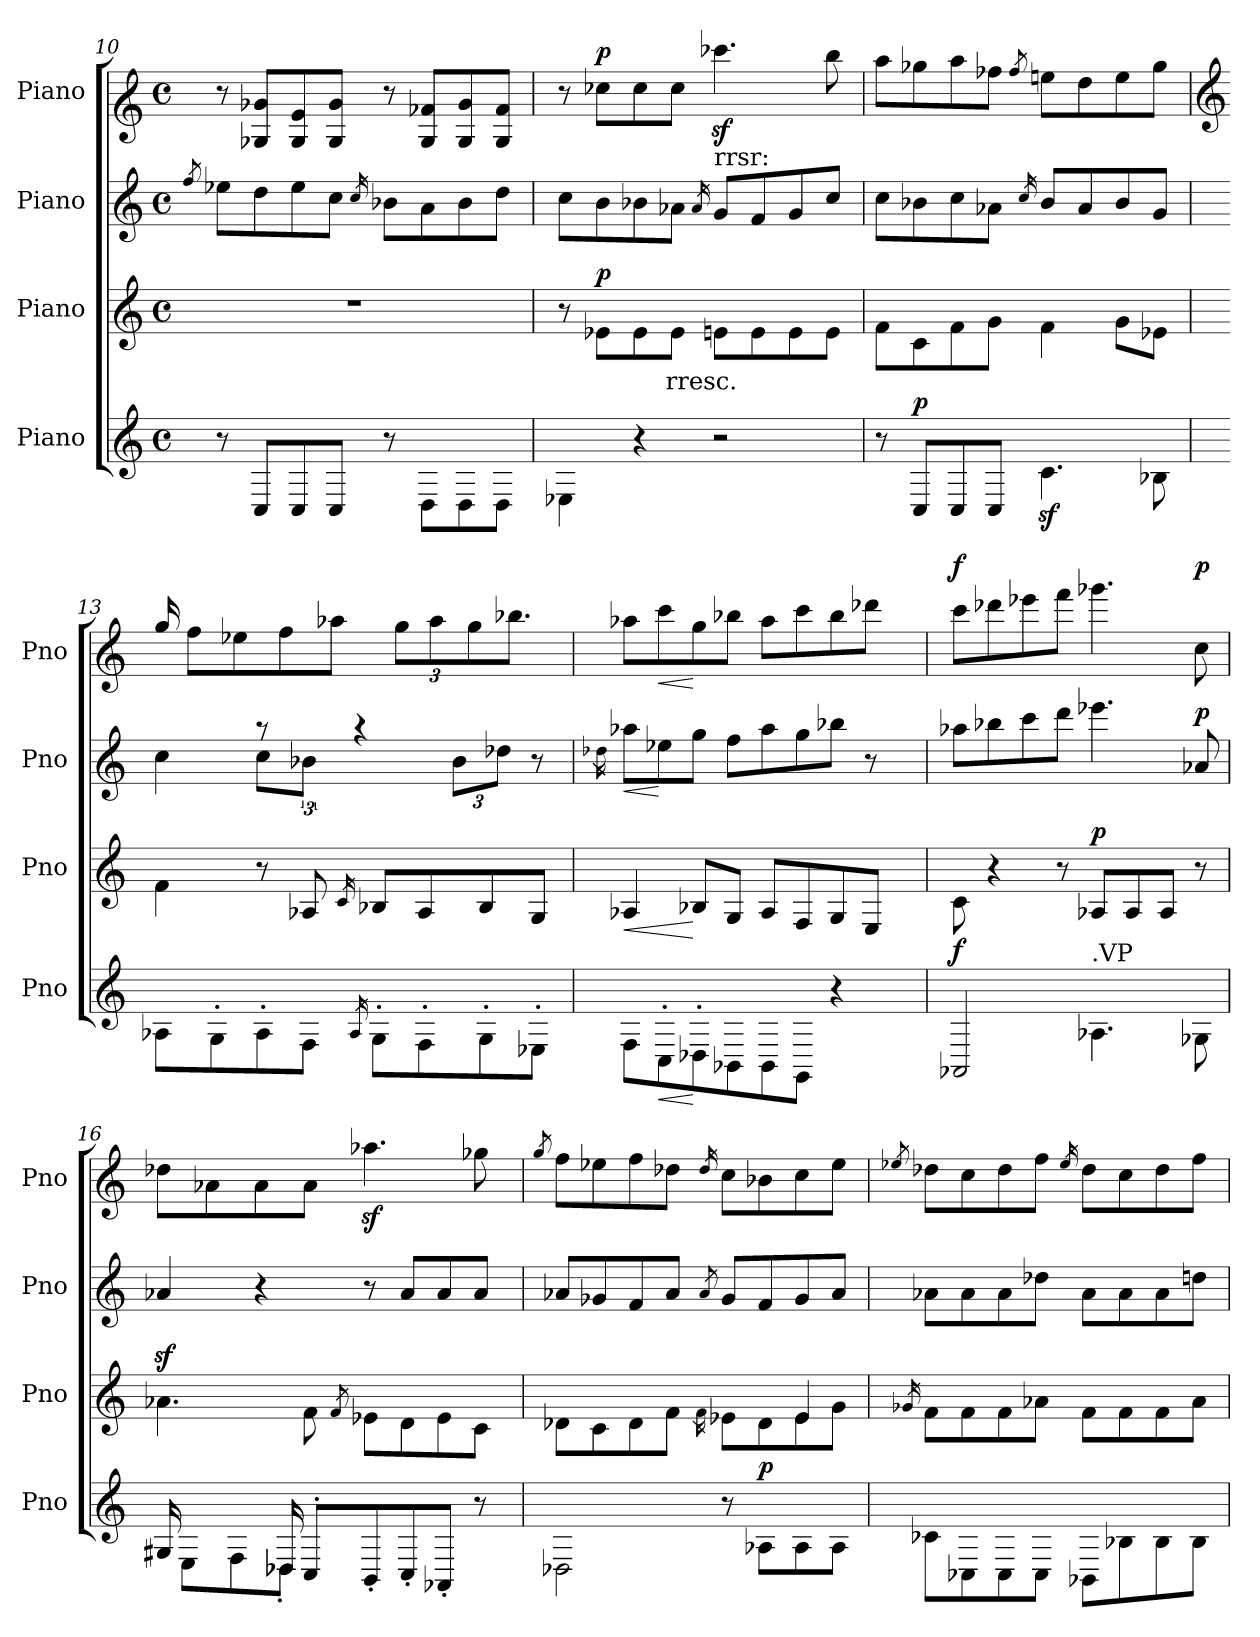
**kern	**dynam	**kern	**text	**dynam	**kern	**dynam	**kern	**dynam
*part4	*part4	*part3	*part3	*part3	*part2	*part2	*part1	*part1
*staff4	*staff4	*staff3	*staff3	*staff3	*staff2	*staff2	*staff1	*staff1
*I"Piano	*	*I"Piano	*	*	*I"Piano	*	*I"Piano	*
*I'Pno	*	*I'Pno	*	*	*I'Pno	*	*I'Pno	*
*clefG2	*	*clefG2	*	*	*clefG2	*	*clefG1	*
*k[]	*	*k[]	*	*	*k[]	*	*k[]	*
*M4/4	*	*M4/4	*	*	*M4/4	*	*M4/4	*
*met(c)	*	*met(c)	*	*	*met(c)	*	*met(c)	*
=10	=10	=10	=10	=10	=10	=10	=10	=10
.	.	.	.	.	8qff/	.	.	.
8r	.	1r	.	.	8ee-X\L	.	8r	.
8C/L	.	.	.	.	8dd\	.	8B-X/ 8b-X/L	.
8C/	.	.	.	.	8ee-\	.	8B-/ 8g/	.
8C/J	.	.	.	.	8cc\J	.	8B-/ 8b-/J	.
.	.	.	.	.	16qcc/	.	.	.
8r	.	.	.	.	8b-X\L	.	8r	.
8D\L	.	.	.	.	8a\	.	8B-/ 8a-X/L	.
8D\	.	.	.	.	8b-\	.	8B-/ 8b-/	.
8D\J	.	.	.	.	8dd\J	.	8B-/ 8a-/J	.
!!LO:PB:g=z
=11	=11	=11	=11	=11	=11	=11	=11	=11
4E-X\	.	8r	.	.	8cc\L	.	8r	.
!	!	!	!	!LO:DY:a	!	!	!	!LO:DY:a
.	.	8e-X\L	.	p	8b\	.	8ee-X\L	p
4r	.	8e-\	.	.	8b-X\	.	8ee-\	.
!	!	!	!LO:LY:b	!	!	!	!	!
.	.	8e-\J	rresc.	.	8a-X\J	.	8ee-\J	.
.	.	.	.	.	16qa-/	.	.	.
!	!	!	!	!	!LO:TX:a:t=rrsr&colon;	!	!	!
2r	.	8en\L	.	.	8g/L	.	4.eee-Xz>\	.
.	.	8e\	.	.	8f/	.	.	.
.	.	8e\	.	.	8g/	.	.	.
.	.	8e\J	.	.	8cc/J	.	8ddd\	.
=12	=12	=12	=12	=12	=12	=12	=12	=12
*	*	*^	*	*	*	*	*	*
8r	.	8f\L	2ryy	.	.	8cc\L	.	8ccc\L	.
!	!LO:DY:a	!	!	!	!	!	!	!	!
8C/L	p	8c\	.	.	.	8b-X\	.	8bb-X\	.
8C/	.	8f\	.	.	.	8cc\	.	8ccc\	.
8C/J	.	8g\J	.	.	.	8a-X\J	.	8aa-X\J	.
.	.	.	.	.	.	16qcc/	.	8qaa-/	.
4.cz>\	.	4ryy	4f\	.	.	8b-/L	.	8ggn\L	.
.	.	.	.	.	.	8a-/	.	8ff\	.
.	.	8g\L	4ryy	.	.	8b-/	.	8gg\	.
8B-X\	.	8e-X\J	.	.	.	8g/J	.	8bb-\J	.
*	*	*v	*v	*	*	*	*	*	*
=13	=13	=13	=13	=13	=13	=13	=13	=13
*	*	*	*	*	*	*	*clefG2	*
*	*	*	*	*	*^	*	*	*
8A-X\L	.	4f\	.	.	4ryy	4cc\	.	16gg/	.
.	.	.	.	.	.	.	.	8ff\L	.
8G'\	.	.	.	.	.	.	.	.	.
.	.	.	.	.	.	.	.	8ee-X\	.
8A-'\	.	8r	.	.	8r	8cc\L	.	.	.
.	.	.	.	.	.	.	.	8ff\	.
8F\J	.	8A-X/	.	.	16.ryy	12b-X\J	.	.	.
.	.	.	.	.	.	.	.	8aa-X\J	.
.	.	.	.	.	.	4ryy	.	.	.
.	.	.	.	.	4r	.	.	.	.
16qA-/	.	16qc/	.	.	.	.	.	.	.
8G'\L	.	8B-X/L	.	.	.	.	.	.	.
*	*	*	*	*	*	*	*	*Xbrackettup	*
.	.	.	.	.	.	.	.	12gg\L	.
8F'\	.	8A-/	.	.	.	.	.	.	.
.	.	.	.	.	.	.	.	12aa-\	.
.	.	.	.	.	.	12b-\L	.	.	.
.	.	.	.	.	24%7ryy	.	.	.	.
.	.	.	.	.	.	.	.	12gg\	.
8G'\	.	8B-/	.	.	.	.	.	.	.
.	.	.	.	.	.	12dd-X\J	.	.	.
.	.	.	.	.	.	.	.	8.bb-X\J	.
8E-X'\J	.	8G/J	.	.	.	8r	.	.	.
96ryy	.	96ryy	.	.	.	96ryy	.	96ryy	.
=14	=14	=14	=14	=14	=14	=14	=14	=14	=14
.	.	.	.	.	.	16qdd-X\	.	.	.
!	!	!	!	!LO:HP:b	!	!	!LO:HP:b	!	!
8F\L	.	4A-X/	.	<	1ryy	8aa-X\L	<	8aa-X\L	.
!	!LO:HP:b	!	!	!	!	!	!	!	!LO:HP:b
8C'\	<	.	.	.	.	8ee-X\	[	8ccc\	<
8D-X'\	[	8B-X/L	.	[	.	8gg\J	.	8gg\	[
8BB-X\	.	8G/J	.	.	.	8ff\L	.	8bb-X\J	.
8BB-\	.	8A-/L	.	.	.	8aa-\	.	8aa-\L	.
8GG\J	.	8F/	.	.	.	8gg\	.	8ccc\	.
4r	.	8G/	.	.	.	8bb-X\J	.	8bb-\	.
.	.	8E/J	.	.	.	8r	.	8ddd-X\J	.
12ryy	.	12ryy	.	.	12ryy	12ryy	.	12ryy	.
=15	=15	=15	=15	=15	=15	=15	=15	=15	=15
!	!LO:DY:a	!	!	!	!	!	!	!	!LO:DY:a
*	*	*	*	*	*v	*v	*	*	*
2AA-X/	f	8c\	.	.	8aa-X\L	.	8ccc\L	f
.	.	4r	.	.	8bb-X\	.	8ddd-X\	.
.	.	.	.	.	8ccc\	.	8eee-X\	.
.	.	8r	.	.	8ddd\J	.	8fff\J	.
!LO:TX:a:t=.VP	!	!	!	!	!	!	!	!
!	!	!	!	!LO:DY:a	!	!	!	!
4.A-X\	.	8A-X/L	.	p	4.eee-X\	.	4.ggg-X\	.
.	.	8A-/	.	.	.	.	.	.
.	.	8A-/J	.	.	.	.	.	.
!	!	!	!	!	!	!LO:DY:a	!	!LO:DY:a
8G-X\	.	8r	.	.	8a-X/	p	8cc\	p
!!LO:LB:g=z
=16	=16	=16	=16	=16	=16	=16	=16	=16
*^	*	*	*	*	*	*	*	*
16G#X/	16ryy	.	4.a-Xz>\	.	.	4a-X/	.	8dd-X\L	.
4ryy	8E\L	.	.	.	.	.	.	.	.
.	.	.	.	.	.	.	.	8a-X\	.
.	8F\	.	.	.	.	.	.	.	.
.	.	.	.	.	.	4r	.	8a-\	.
16D-X/	8D-'\J	.	.	.	.	.	.	.	.
8C'/L	.	.	8f\	.	.	.	.	8a-\J	.
.	2ryy	.	.	.	.	.	.	.	.
.	.	.	8qf/	.	.	.	.	.	.
8BB'/	.	.	8e-X\L	.	.	8r	.	4.aa-Xz>\	.
8C'/	.	.	8d\	.	.	8a-/L	.	.	.
8AA-X'/J	.	.	8e-\	.	.	8a-/	.	.	.
8r	.	.	8c\J	.	.	8a-/J	.	8gg-X\	.
.	16ryy	.	.	.	.	.	.	.	.
*v	*v	*	*	*	*	*	*	*	*
=17	=17	=17	=17	=17	=17	=17	=17	=17
.	.	.	.	.	.	.	8qgg/	.
*	*	*^	*	*	*	*	*	*
2D-X\	.	2.ryy	8d-X\L	.	.	8a-X/L	.	8ff\L	.
.	.	.	8c\	.	.	8g-X/	.	8ee-X\	.
.	.	.	8d-\	.	.	8f/	.	8ff\	.
.	.	.	8f\J	.	.	8a-/J	.	8dd-X\J	.
.	.	.	16qf\	.	.	8qa-/	.	16qdd-/	.
8r	.	.	8e-X\L	.	.	8g-/L	.	8cc\L	.
!	!LO:DY:a	!	!	!	!	!	!	!	!
8A-X\L	p	.	8d-\	.	.	8f/	.	8b-X\	.
8A-\	.	4e-/	8e-\	.	.	8g-/	.	8cc\	.
8A-\J	.	.	8g\J	.	.	8a-/J	.	8ee-\J	.
*	*	*v	*v	*	*	*	*	*	*
=18	=18	=18	=18	=18	=18	=18	=18	=18
.	.	16qg-X/	.	.	.	.	8qee-X/	.
8c-X\L	.	8f\L	.	.	8a-X\L	.	8dd-X\L	.
8C-X\	.	8f\	.	.	8a-\	.	8cc\	.
8C-\	.	8f\	.	.	8a-\	.	8dd-\	.
8C-\J	.	8a-X\J	.	.	8dd-X\J	.	8ff\J	.
.	.	.	.	.	.	.	16qee-/	.
8BB-X\L	.	8f\L	.	.	8a-\L	.	8dd-\L	.
8B-X\	.	8f\	.	.	8a-\	.	8cc\	.
8B-\	.	8f\	.	.	8a-\	.	8dd-\	.
8B-\J	.	8a-\J	.	.	8ddn\J	.	8ff\J	.
=	=	=	=	=	=	=	=	=
*-	*-	*-	*-	*-	*-	*-	*-	*-
